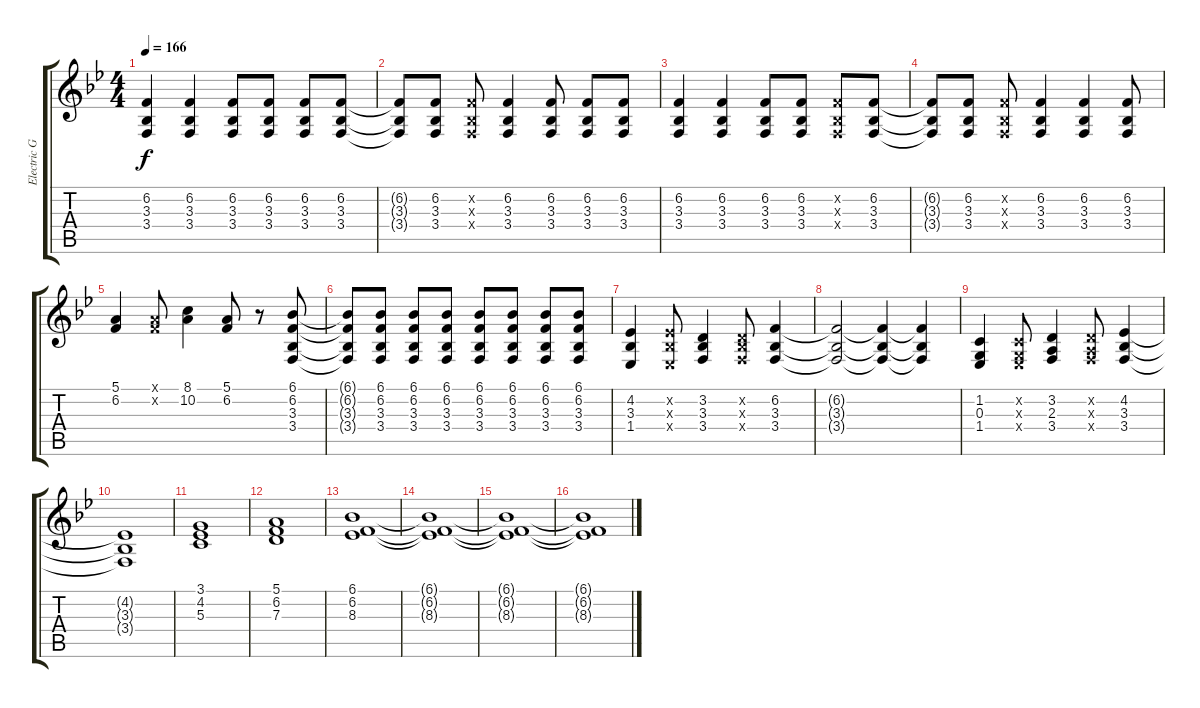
\track ("Electric Guitar" "Electric G") {instrument lead7fifths}
\staff {score tabs}
\tuning (E4 B3 G3 D3 A2 E2) {hide}
\ts (4 4)
\tempo 166
\clef g2
\ks gminor
(6.2 3.3 3.4).4{dy f} (6.2 3.3 3.4).4 (6.2 3.3 3.4).8 (6.2 3.3 3.4).8 (6.2 3.3 3.4).8 (6.2 3.3 3.4).8 |
(6.2{t} 3.3{t} 3.4{t}).8 (6.2 3.3 3.4).8 (6.2{x} 3.3{x} 3.4{x}).8 (6.2 3.3 3.4).4 (6.2 3.3 3.4).8 (6.2 3.3 3.4).8 (6.2 3.3 3.4).8 |
(6.2 3.3 3.4).4 (6.2 3.3 3.4).4 (6.2 3.3 3.4).8 (6.2 3.3 3.4).8 (6.2{x} 3.3{x} 3.4{x}).8 (6.2 3.3 3.4).8 |
(6.2{t} 3.3{t} 3.4{t}).8 (6.2 3.3 3.4).8 (6.2{x} 3.3{x} 3.4{x}).8 (6.2 3.3 3.4).4 (6.2 3.3 3.4).4 (6.2 3.3 3.4).8 |
(5.1 6.2).4 (5.1{x} 6.2{x}).8 (8.1 10.2).4 (5.1 6.2).8 r.8 (6.1 6.2 3.3 3.4).8 |
(6.1{t} 6.2{t} 3.3{t} 3.4{t}).8 (6.1 6.2 3.3 3.4).8 (6.1 6.2 3.3 3.4).8 (6.1 6.2 3.3 3.4).8 (6.1 6.2 3.3 3.4).8 (6.1 6.2 3.3 3.4).8 (6.1 6.2 3.3 3.4).8 (6.1 6.2 3.3 3.4).8 |
(4.2 3.3 1.4).4 (4.2{x} 3.3{x} 1.4{x}).8 (3.2 3.3 3.4).4 (3.2{x} 3.3{x} 3.4{x}).8 (6.2 3.3 3.4).4 |
(6.2{t} 3.3{t} 3.4{t}).2 (6.2{t} 3.3{t} 3.4{t}).4 (6.2{t} 3.3{t} 3.4{t}).4 |
(1.2 0.3 1.4).4 (1.2{x} 0.3{x} 1.4{x}).8 (3.2 2.3 3.4).4 (3.2{x} 2.3{x} 3.4{x}).8 (4.2 3.3 3.4).4 |
(4.2{t} 3.3{t} 3.4{t}).1 |
(3.1 4.2 5.3).1 |
(5.1 6.2 7.3).1 |
(6.1 6.2 8.3).1 |
(6.1{t} 6.2{t} 8.3{t}).1 |
(6.1{t} 6.2{t} 8.3{t}).1 |
(6.1{t} 6.2{t} 8.3{t}).1
